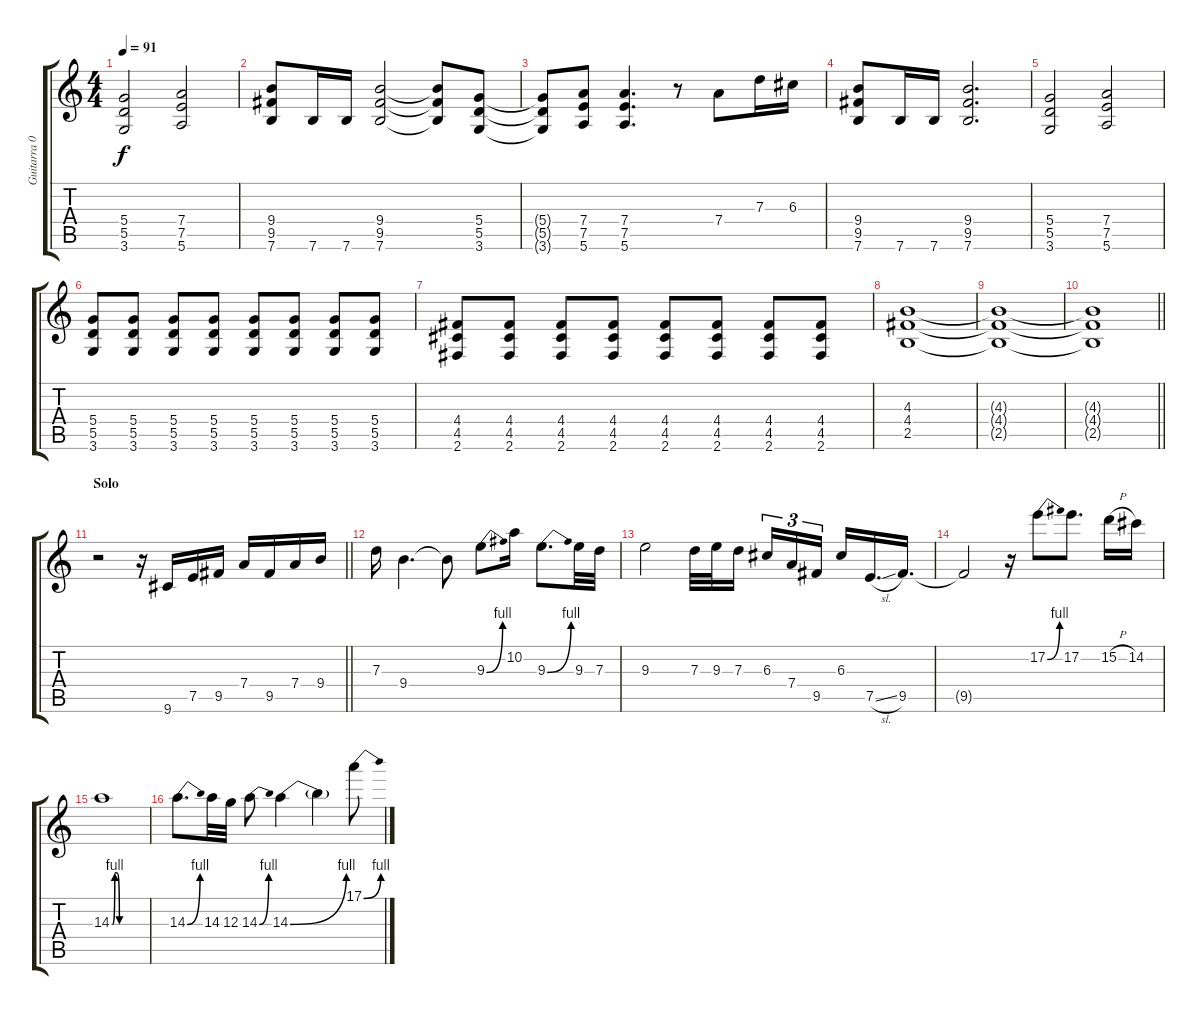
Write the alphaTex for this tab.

\track ("Guitarra 01" "Guitarra 0") {instrument distortionguitar}
\staff {score tabs}
\tuning (E4 B3 G3 D3 A2 E2) {hide}
\ts (4 4)
\tempo 91
\clef g2
\ks c
(5.4 5.5 3.6).2{dy f} (7.4 7.5 5.6).2 |
(9.4 9.5 7.6).8 7.6.16 7.6.16 (9.4 9.5 7.6).2 (9.4{t} 9.5{t} 7.6{t}).8 (5.4 5.5 3.6).8 |
(5.4{t} 5.5{t} 3.6{t}).8 (7.4 7.5 5.6).8 (7.4 7.5 5.6).4{d} r.8 7.4.8 7.3.16 6.3.16 |
(9.4 9.5 7.6).8 7.6.16 7.6.16 (9.4 9.5 7.6).2{d} |
(5.4 5.5 3.6).2 (7.4 7.5 5.6).2 |
(5.4 5.5 3.6).8 (5.4 5.5 3.6).8 (5.4 5.5 3.6).8 (5.4 5.5 3.6).8 (5.4 5.5 3.6).8 (5.4 5.5 3.6).8 (5.4 5.5 3.6).8 (5.4 5.5 3.6).8 |
(4.4 4.5 2.6).8 (4.4 4.5 2.6).8 (4.4 4.5 2.6).8 (4.4 4.5 2.6).8 (4.4 4.5 2.6).8 (4.4 4.5 2.6).8 (4.4 4.5 2.6).8 (4.4 4.5 2.6).8 |
(4.3 4.4 2.5).1 |
(4.3{t} 4.4{t} 2.5{t}).1 |
\barLineRight lightlight
(4.3{t} 4.4{t} 2.5{t}).1 |
\section ("" "Solo")
\barLineRight lightlight
r.2 r.16 9.6.16 7.5.16 9.5.16 7.4.16 9.5.16 7.4.16 9.4.16 |
7.3.16 9.4.4{d} 9.4{t}.8 9.3{be (bend 0 0 60 4)}.8 10.2.16 9.3{be (bend 0 0 60 4)}.8{d} 9.3.32 7.3.32 |
9.3.2 7.3.32 9.3.32 7.3.16{beam splitsecondary} 6.3.16{tu (3 2)} 7.4.16{tu (3 2)} 9.5.16{tu (3 2)} 6.3.16 7.5{sl}.16{d} 9.5.16{d} |
9.5{t}.2 r.16 17.2{be (bend 0 0 60 4)}.8 17.2.8{d} 15.2{h}.16 14.2.16 |
14.3{be (custom 0 0 2 0 6 4 10 4 14 0 30 0 60 0)}.1 |
14.3{be (bend 0 0 60 4)}.8{d} 14.3.32 12.3.32 14.3{be (bend 0 0 60 4)}.8 14.3{be (bend 0 0 60 4)}.4 14.3{t}.4 17.1{be (bend 0 0 60 4)}.8
